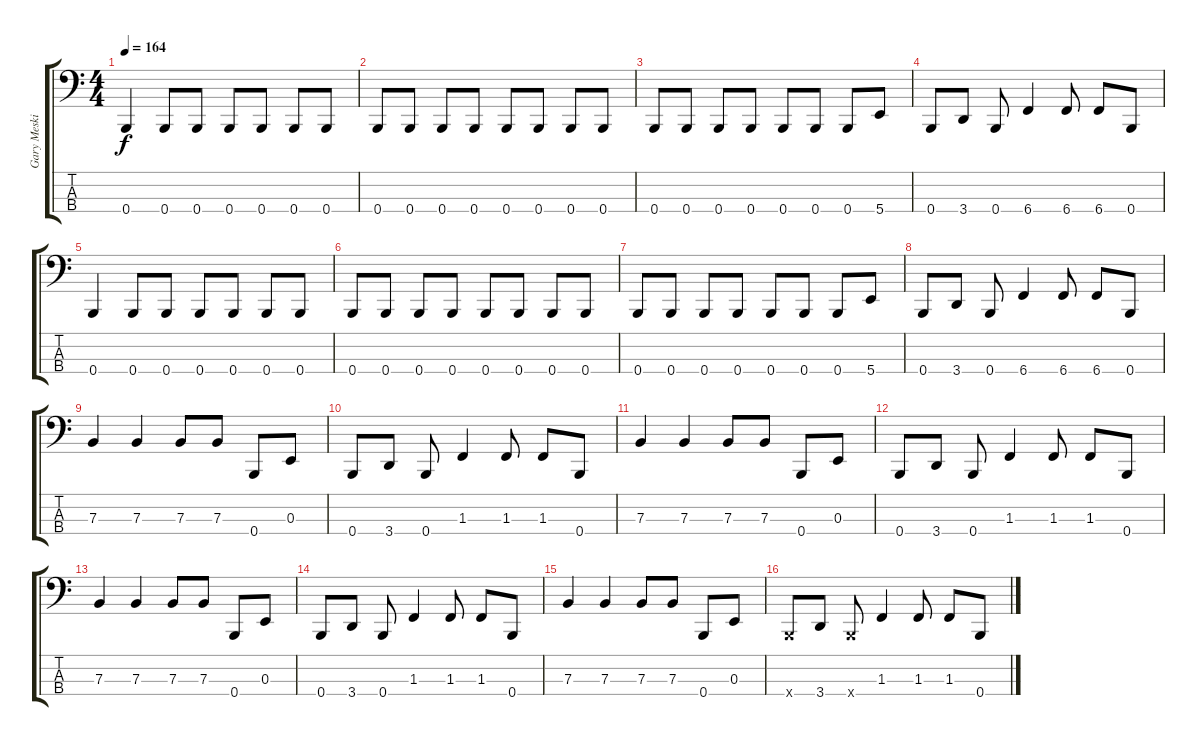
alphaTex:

\track ("Gary Meskil (bass and vocals)" "Gary Meski") {instrument electricbasspick}
\staff {score tabs}
\tuning (D2 A1 E1 B0) {hide}
\ts (4 4)
\tempo 164
\clef f4
\ks c
0.4.4{dy f} 0.4.8 0.4.8 0.4.8 0.4.8 0.4.8 0.4.8 |
0.4.8 0.4.8 0.4.8 0.4.8 0.4.8 0.4.8 0.4.8 0.4.8 |
0.4.8 0.4.8 0.4.8 0.4.8 0.4.8 0.4.8 0.4.8 5.4.8 |
0.4.8 3.4.8 0.4.8 6.4.4 6.4.8 6.4.8 0.4.8 |
0.4.4 0.4.8 0.4.8 0.4.8 0.4.8 0.4.8 0.4.8 |
0.4.8 0.4.8 0.4.8 0.4.8 0.4.8 0.4.8 0.4.8 0.4.8 |
0.4.8 0.4.8 0.4.8 0.4.8 0.4.8 0.4.8 0.4.8 5.4.8 |
0.4.8 3.4.8 0.4.8 6.4.4 6.4.8 6.4.8 0.4.8 |
7.3.4 7.3.4 7.3.8 7.3.8 0.4.8 0.3.8 |
0.4.8 3.4.8 0.4.8 1.3.4 1.3.8 1.3.8 0.4.8 |
7.3.4 7.3.4 7.3.8 7.3.8 0.4.8 0.3.8 |
0.4.8 3.4.8 0.4.8 1.3.4 1.3.8 1.3.8 0.4.8 |
7.3.4 7.3.4 7.3.8 7.3.8 0.4.8 0.3.8 |
0.4.8 3.4.8 0.4.8 1.3.4 1.3.8 1.3.8 0.4.8 |
7.3.4 7.3.4 7.3.8 7.3.8 0.4.8 0.3.8 |
0.4{x}.8 3.4.8 0.4{x}.8 1.3.4 1.3.8 1.3.8 0.4.8
